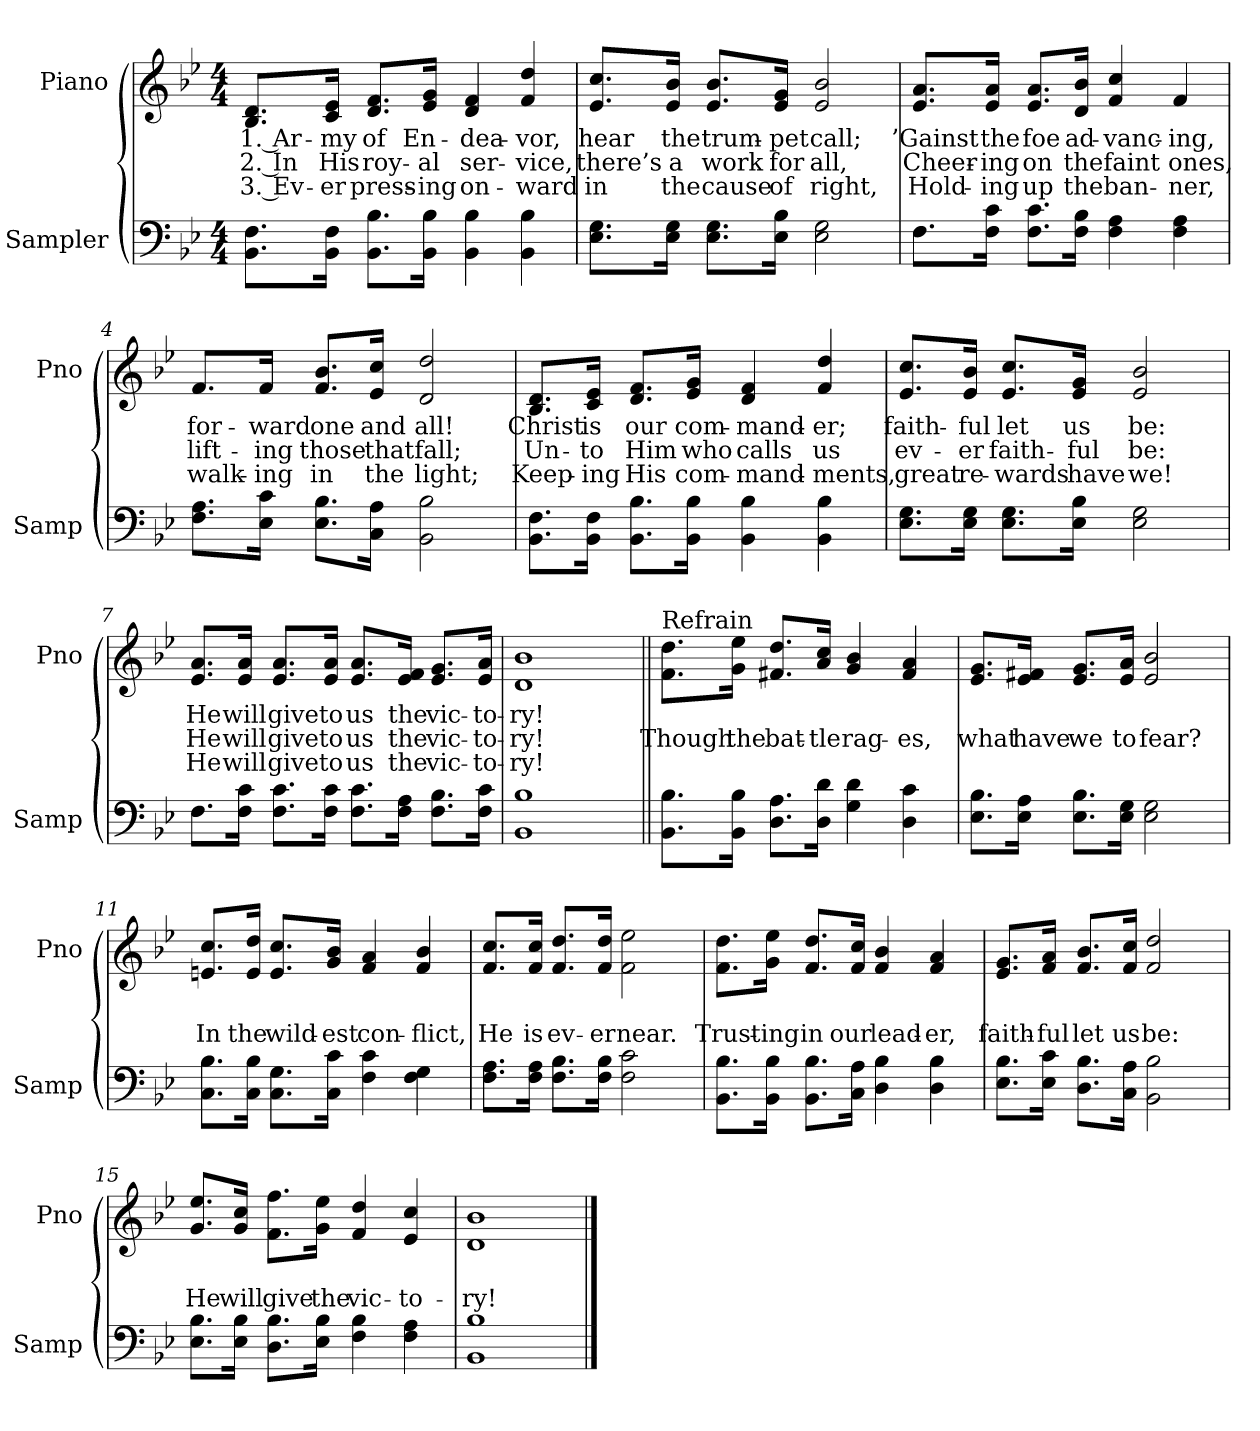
**kern	**kern	**text	**text	**text
*part2	*part1	*part1	*part1	*part1
*staff2	*staff1	*staff1	*staff1	*staff1
*I"Sampler	*I"Piano	*	*	*
*I'Samp	*I'Pno	*	*	*
*clefF4	*clefG2	*	*	*
*k[b-e-]	*k[b-e-]	*	*	*
*B-:	*B-:	*	*	*
*M4/4	*M4/4	*	*	*
=1	=1	=1	=1	=1
8.BB-\ 8.F\L	8.B-/ 8.d/L	1. Ar-	2. In	3. Ev-
16BB-\ 16F\Jk	16c/ 16e-/Jk	-my	His	-er
8.BB-\ 8.B-\L	8.d/ 8.f/L	of	roy-	press-
16BB-\ 16B-\Jk	16e-/ 16g/Jk	En-	-al	-ing
4BB- 4B-	4d 4f	-dea-	ser-	on-
4BB- 4B-	4f 4dd	-vor,	-vice,	-ward
=2	=2	=2	=2	=2
8.E-\ 8.G\L	8.e-/ 8.cc/L	hear	there’s	in
16E-\ 16G\Jk	16e-/ 16b-/Jk	the	a	the
8.E-\ 8.G\L	8.e-/ 8.b-/L	trum-	work	cause
16E-\ 16B-\Jk	16e-/ 16g/Jk	-pet	for	of
2E- 2G	2e- 2b-	call;	all,	right,
=3	=3	=3	=3	=3
8.F\L	8.e-/ 8.a/L	’Gainst	Cheer-	Hold-
16F\ 16c\Jk	16e-/ 16a/Jk	the	-ing	-ing
8.F\ 8.c\L	8.e-/ 8.a/L	foe	on	up
16F\ 16B-\Jk	16d/ 16b-/Jk	ad-	the	the
4F 4A	4f 4cc	-vanc-	faint	ban-
4F 4A	4f	-ing,	ones,	-ner,
=4	=4	=4	=4	=4
8.F\ 8.A\L	8.f/L	for-	lift-	walk-
16E-\ 16c\Jk	16f/Jk	-ward	-ing	-ing
8.E-\ 8.B-\L	8.f/ 8.b-/L	one	those	in
16C\ 16A\Jk	16e-/ 16cc/Jk	and	that	the
2BB- 2B-	2d 2dd	all!	fall;	light;
=5	=5	=5	=5	=5
8.BB-\ 8.F\L	8.B-/ 8.d/L	Christ	Un-	Keep-
16BB-\ 16F\Jk	16c/ 16e-/Jk	is	-to	-ing
8.BB-\ 8.B-\L	8.d/ 8.f/L	our	Him	His
16BB-\ 16B-\Jk	16e-/ 16g/Jk	com-	who	com-
4BB- 4B-	4d 4f	-mand-	calls	-mand-
4BB- 4B-	4f 4dd	-er;	us	-ments,
=6	=6	=6	=6	=6
8.E-\ 8.G\L	8.e-/ 8.cc/L	faith-	ev-	great
16E-\ 16G\Jk	16e-/ 16b-/Jk	-ful	-er	re-
8.E-\ 8.G\L	8.e-/ 8.cc/L	let	faith-	-wards
16E-\ 16B-\Jk	16e-/ 16g/Jk	us	-ful	have
2E- 2G	2e- 2b-	be:	be:	we!
=7	=7	=7	=7	=7
8.F\L	8.e-/ 8.a/L	He	He	He
16F\ 16c\Jk	16e-/ 16a/Jk	will	will	will
8.F\ 8.c\L	8.e-/ 8.a/L	give	give	give
16F\ 16c\Jk	16e-/ 16a/Jk	to	to	to
8.F\ 8.c\L	8.e-/ 8.a/L	us	us	us
16F\ 16A\Jk	16e-/ 16f/Jk	the	the	the
8.F\ 8.B-\L	8.e-/ 8.g/L	vic-	vic-	vic-
16F\ 16c\Jk	16e-/ 16a/Jk	-to-	-to-	-to-
=8	=8	=8	=8	=8
1BB- 1B-	1d 1b-	-ry!	-ry!	-ry!
=9||	=9||	=9||	=9||	=9||
!	!LO:TX:t=Refrain	!	!	!
8.BB-\ 8.B-\L	8.f\ 8.dd\L	.	Though	.
16BB-\ 16B-\Jk	16g\ 16ee-\Jk	.	the	.
8.D\ 8.A\L	8.f#X/ 8.dd/L	.	bat-	.
16D\ 16d\Jk	16a/ 16cc/Jk	.	-tle	.
4G 4d	4g 4b-	.	rag-	.
4D 4c	4f# 4a	.	-es,	.
=10	=10	=10	=10	=10
8.E-\ 8.B-\L	8.e-/ 8.g/L	.	what	.
16E-\ 16A\Jk	16e-/ 16f#X/Jk	.	have	.
8.E-\ 8.B-\L	8.e-/ 8.g/L	.	we	.
16E-\ 16G\Jk	16e-/ 16a/Jk	.	to	.
2E- 2G	2e- 2b-	.	fear?	.
=11	=11	=11	=11	=11
8.C\ 8.B-\L	8.en/ 8.cc/L	.	In	.
16C\ 16B-\Jk	16e/ 16dd/Jk	.	the	.
8.C\ 8.G\L	8.e/ 8.cc/L	.	wild-	.
16C\ 16c\Jk	16g/ 16b-/Jk	.	-est	.
4F 4c	4f 4a	.	con-	.
4F 4G	4f 4b-	.	-flict,	.
=12	=12	=12	=12	=12
8.F\ 8.A\L	8.f/ 8.cc/L	.	He	.
16F\ 16A\Jk	16f/ 16cc/Jk	.	is	.
8.F\ 8.B-\L	8.f/ 8.dd/L	.	ev-	.
16F\ 16B-\Jk	16f/ 16dd/Jk	.	-er	.
2F 2c	2f 2ee-	.	near.	.
=13	=13	=13	=13	=13
8.BB-\ 8.B-\L	8.f\ 8.dd\L	.	Trust-	.
16BB-\ 16B-\Jk	16g\ 16ee-\Jk	.	-ing	.
8.BB-\ 8.B-\L	8.f/ 8.dd/L	.	in	.
16C\ 16A\Jk	16f/ 16cc/Jk	.	our	.
4D 4B-	4f 4b-	.	lead-	.
4D 4B-	4f 4a	.	-er,	.
=14	=14	=14	=14	=14
8.E-\ 8.B-\L	8.e-/ 8.g/L	.	faith-	.
16E-\ 16c\Jk	16f/ 16a/Jk	.	-ful	.
8.D\ 8.B-\L	8.f/ 8.b-/L	.	let	.
16C\ 16A\Jk	16f/ 16cc/Jk	.	us	.
2BB- 2B-	2f 2dd	.	be:	.
=15	=15	=15	=15	=15
8.E-\ 8.B-\L	8.g/ 8.ee-/L	.	He	.
16E-\ 16B-\Jk	16g/ 16cc/Jk	.	will	.
8.D\ 8.B-\L	8.f\ 8.ff\L	.	give	.
16E-\ 16B-\Jk	16g\ 16ee-\Jk	.	the	.
4F 4B-	4f 4dd	.	vic-	.
4F 4A	4e- 4cc	.	-to-	.
=16	=16	=16	=16	=16
1BB- 1B-	1d 1b-	.	-ry!	.
==	==	==	==	==
*-	*-	*-	*-	*-
